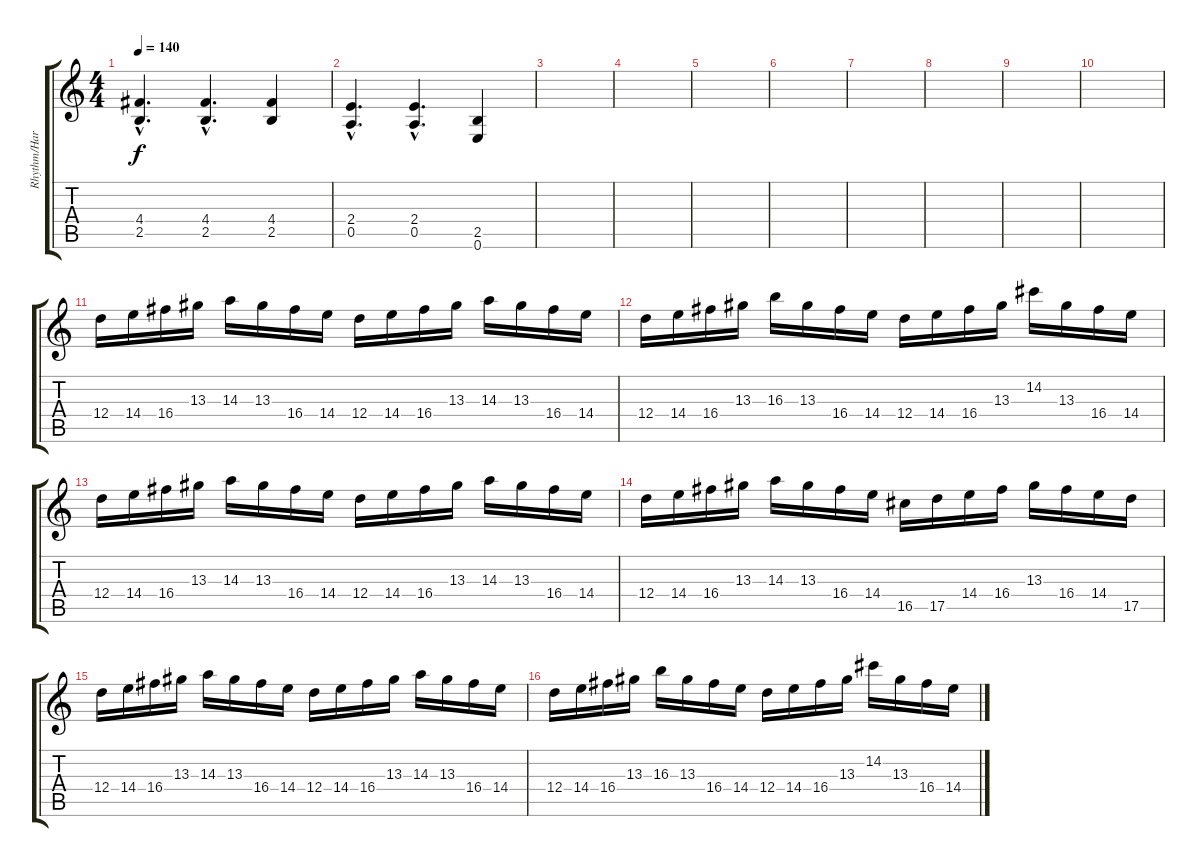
\track ("Rhythm/Harmony" "Rhythm/Har") {instrument distortionguitar}
\staff {score tabs}
\tuning (E4 B3 G3 D3 A2 E2) {hide}
\ts (4 4)
\tempo 140
\clef g2
\ks c
(4.4{hac} 2.5{hac}).4{d dy f} (4.4{hac} 2.5{hac}).4{d} (4.4 2.5).4 |
(2.4{hac} 0.5{hac}).4{d} (2.4{hac} 0.5{hac}).4{d} (2.5 0.6).4 |
|
|
|
|
|
|
|
|
12.4.16{volume 11} 14.4.16 16.4.16 13.3.16 14.3.16 13.3.16 16.4.16 14.4.16 12.4.16 14.4.16 16.4.16 13.3.16 14.3.16 13.3.16 16.4.16 14.4.16 |
12.4.16 14.4.16 16.4.16 13.3.16 16.3.16 13.3.16 16.4.16 14.4.16 12.4.16 14.4.16 16.4.16 13.3.16 14.2.16 13.3.16 16.4.16 14.4.16 |
12.4.16 14.4.16 16.4.16 13.3.16 14.3.16 13.3.16 16.4.16 14.4.16 12.4.16 14.4.16 16.4.16 13.3.16 14.3.16 13.3.16 16.4.16 14.4.16 |
12.4.16 14.4.16 16.4.16 13.3.16 14.3.16 13.3.16 16.4.16 14.4.16 16.5.16 17.5.16 14.4.16 16.4.16 13.3.16 16.4.16 14.4.16 17.5.16 |
12.4.16 14.4.16 16.4.16 13.3.16 14.3.16 13.3.16 16.4.16 14.4.16 12.4.16 14.4.16 16.4.16 13.3.16 14.3.16 13.3.16 16.4.16 14.4.16 |
12.4.16 14.4.16 16.4.16 13.3.16 16.3.16 13.3.16 16.4.16 14.4.16 12.4.16 14.4.16 16.4.16 13.3.16 14.2.16 13.3.16 16.4.16 14.4.16
